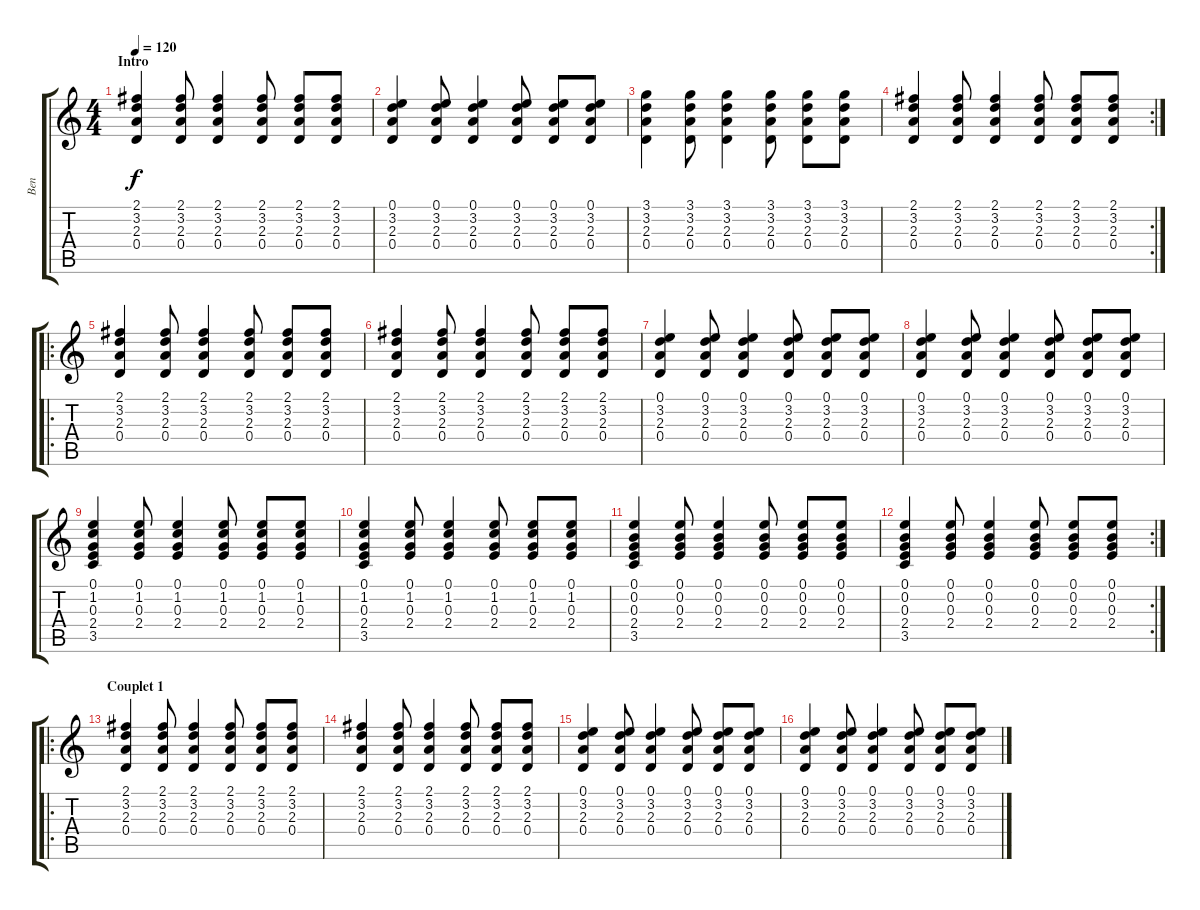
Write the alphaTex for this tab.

\track ("Ben" "Ben") {instrument acousticguitarsteel}
\staff {score tabs}
\tuning (E4 B3 G3 D3 A2 E2) {hide}
\ts (4 4)
\section ("" "Intro")
\tempo 120
\clef g2
\ks c
(2.1 3.2 2.3 0.4).4{dy f instrument acousticguitarsteel} (2.1 3.2 2.3 0.4).8 (2.1 3.2 2.3 0.4).4 (2.1 3.2 2.3 0.4).8 (2.1 3.2 2.3 0.4).8 (2.1 3.2 2.3 0.4).8 |
(0.1 3.2 2.3 0.4).4 (0.1 3.2 2.3 0.4).8 (0.1 3.2 2.3 0.4).4 (0.1 3.2 2.3 0.4).8 (0.1 3.2 2.3 0.4).8 (0.1 3.2 2.3 0.4).8 |
(3.1 3.2 2.3 0.4).4 (3.1 3.2 2.3 0.4).8 (3.1 3.2 2.3 0.4).4 (3.1 3.2 2.3 0.4).8 (3.1 3.2 2.3 0.4).8 (3.1 3.2 2.3 0.4).8 |
\rc 2
(2.1 3.2 2.3 0.4).4 (2.1 3.2 2.3 0.4).8 (2.1 3.2 2.3 0.4).4 (2.1 3.2 2.3 0.4).8 (2.1 3.2 2.3 0.4).8 (2.1 3.2 2.3 0.4).8 |
\ro
(2.1 3.2 2.3 0.4).4 (2.1 3.2 2.3 0.4).8 (2.1 3.2 2.3 0.4).4 (2.1 3.2 2.3 0.4).8 (2.1 3.2 2.3 0.4).8 (2.1 3.2 2.3 0.4).8 |
(2.1 3.2 2.3 0.4).4 (2.1 3.2 2.3 0.4).8 (2.1 3.2 2.3 0.4).4 (2.1 3.2 2.3 0.4).8 (2.1 3.2 2.3 0.4).8 (2.1 3.2 2.3 0.4).8 |
(0.1 3.2 2.3 0.4).4 (0.1 3.2 2.3 0.4).8 (0.1 3.2 2.3 0.4).4 (0.1 3.2 2.3 0.4).8 (0.1 3.2 2.3 0.4).8 (0.1 3.2 2.3 0.4).8 |
(0.1 3.2 2.3 0.4).4 (0.1 3.2 2.3 0.4).8 (0.1 3.2 2.3 0.4).4 (0.1 3.2 2.3 0.4).8 (0.1 3.2 2.3 0.4).8 (0.1 3.2 2.3 0.4).8 |
(0.1 1.2 0.3 2.4 3.5).4 (0.1 1.2 0.3 2.4).8 (0.1 1.2 0.3 2.4).4 (0.1 1.2 0.3 2.4).8 (0.1 1.2 0.3 2.4).8 (0.1 1.2 0.3 2.4).8 |
(0.1 1.2 0.3 2.4 3.5).4 (0.1 1.2 0.3 2.4).8 (0.1 1.2 0.3 2.4).4 (0.1 1.2 0.3 2.4).8 (0.1 1.2 0.3 2.4).8 (0.1 1.2 0.3 2.4).8 |
(0.1 0.2 0.3 2.4 3.5).4 (0.1 0.2 0.3 2.4).8 (0.1 0.2 0.3 2.4).4 (0.1 0.2 0.3 2.4).8 (0.1 0.2 0.3 2.4).8 (0.1 0.2 0.3 2.4).8 |
\rc 2
(0.1 0.2 0.3 2.4 3.5).4 (0.1 0.2 0.3 2.4).8 (0.1 0.2 0.3 2.4).4 (0.1 0.2 0.3 2.4).8 (0.1 0.2 0.3 2.4).8 (0.1 0.2 0.3 2.4).8 |
\ro
\section ("" "Couplet 1")
(2.1 3.2 2.3 0.4).4 (2.1 3.2 2.3 0.4).8 (2.1 3.2 2.3 0.4).4 (2.1 3.2 2.3 0.4).8 (2.1 3.2 2.3 0.4).8 (2.1 3.2 2.3 0.4).8 |
(2.1 3.2 2.3 0.4).4 (2.1 3.2 2.3 0.4).8 (2.1 3.2 2.3 0.4).4 (2.1 3.2 2.3 0.4).8 (2.1 3.2 2.3 0.4).8 (2.1 3.2 2.3 0.4).8 |
(0.1 3.2 2.3 0.4).4 (0.1 3.2 2.3 0.4).8 (0.1 3.2 2.3 0.4).4 (0.1 3.2 2.3 0.4).8 (0.1 3.2 2.3 0.4).8 (0.1 3.2 2.3 0.4).8 |
(0.1 3.2 2.3 0.4).4 (0.1 3.2 2.3 0.4).8 (0.1 3.2 2.3 0.4).4 (0.1 3.2 2.3 0.4).8 (0.1 3.2 2.3 0.4).8 (0.1 3.2 2.3 0.4).8
